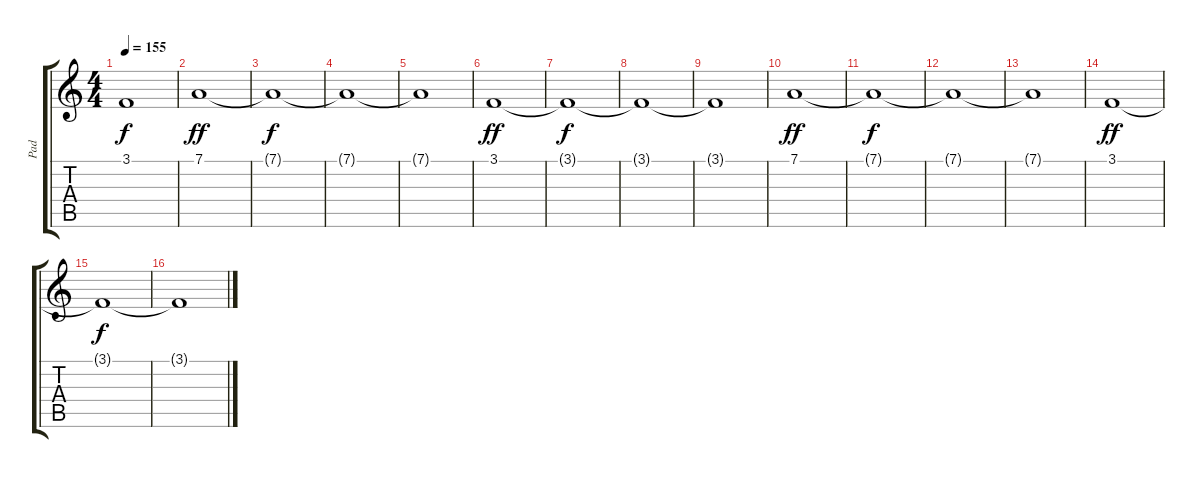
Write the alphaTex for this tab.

\track ("Pad" "Pad") {instrument pad2warm}
\staff {score tabs}
\tuning (D4 A3 F3 C3 G2 D2) {hide}
\ts (4 4)
\tempo 155
\clef g2
\ks c
3.1{t}.1{dy f} |
7.1.1{dy ff} |
7.1{t}.1{dy f} |
7.1{t}.1 |
7.1{t}.1 |
3.1.1{dy ff} |
3.1{t}.1{dy f} |
3.1{t}.1 |
3.1{t}.1 |
7.1.1{dy ff} |
7.1{t}.1{dy f} |
7.1{t}.1 |
7.1{t}.1 |
3.1.1{dy ff} |
3.1{t}.1{dy f} |
3.1{t}.1
